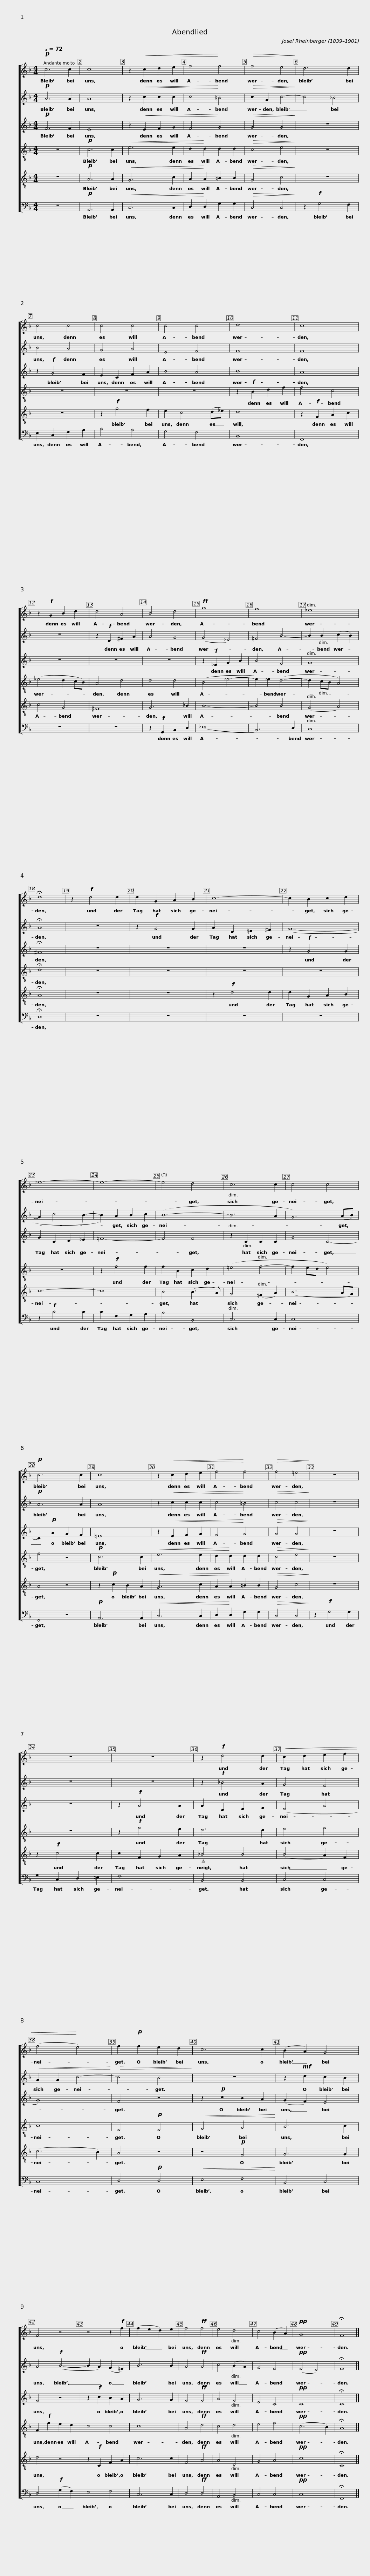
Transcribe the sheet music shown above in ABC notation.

X:1
%%score [ 1 2 3 4 5 6 ]
L:1/8
Q:1/4=72
M:4/4
I:linebreak $
K:F
V:1 treble
V:2 treble
V:3 treble
V:4 treble-8
V:5 treble-8
V:6 bass
V:1
!p! c6 c2 | c8 | z2!<(! c2 d2 e2 | f4!<)! f4 |!>(! f4 e4!>)! |$ %5
 d6 d2 | c4 c4 | c4 c4 | c4 c4 | d8 |$ %10
 c8 | z2!f! G2 B2 d2 | d4 A4 | B4 d4 |!ff! g8 | %15
 f8 |$ _e8 | !fermata!d8 |$ z2!f! d4 d2 | d2 G2 A2 B2 | %20
 c8- | c2 B2 c2 d2 | _e8- |$ e8- | e4 d4 | %25
 c6 c2 | c4 c4 |!p! c6 c2 |$ c8 | z2!<(! c2 d2 e2 | %30
 f4!<)! f4 |!>(! f4 !courtesy!=e4!>)! | z8 | z8 |$ z8 | %35
 z2!f! d4 d2 |!<(! c2 d2 e2 f2 | (f4!<)! e4) | f2!p! f2 e2 d2 |$ c6 c2 | %40
 (B2 A2) G4 | F4 z4 | z4 z2!f! f2 | (f2 e2 d2) e2 |$ f4!ff! f4 | %45
 e4 d4 | c4 (B2 A2) |!pp! G8 | !fermata!F8 |] %49
V:2
!p! A6 A2 | A8 | z2!<(! c2 c2 c2 | c4!<)! =B4 |!>(! c2 G2 c4-!>)! |$ %5
 c4 !courtesy!_B4 | B4 A4 | G4 A4 | E4 F4 | F8 |$ %10
 F8 | z8 | z2!f! D2 ^F2 A2 | A4 G4 | (G4 _E4) | %15
 !courtesy!=F4 B4- |$ B2 B2 (c2 B2) | !fermata!A8 |$ z8 | z2!f! G4 G2 | %20
 A2 D2 !courtesy!=E2 ^F2 | (G8- | G2 c4 B2- |$ B2) A2 B2 c2 | (B8- | %25
 B6 A2 | G6) (AB) |!p! A6 A2 |$ A8 | z2!<(! c2 c2 c2 | %30
 c4!<)! =B4 |!>(! c4 c4!>)! | z8 | z8 |$ z8 | %35
 z2!f! !courtesy!_B4 A2 | G4 F4 |!<(! G2 G2 c4-!<)! |!>(! c4 B4!>)! |$ z8 | %40
 z2!mf! d2 c2 B2 | A4!f! (B4- | B2 A2) (G2 !courtesy!=F2) | B6 B2 |$ A4!ff! A4 | %45
 c4 (B2 A2) | G4 F4 |!pp! (F4 E4) | !fermata!F8 |] %49
V:3
!p! F6 F2 | E8 | z2!<(! E2 F2 G2 | F4!<)! G4 |!>(! G4 G4!>)! |$ %5
 z8 | z2!f! G4 F2 | E2 C2 F2 A2 | B4 A4 | B8 |$ %10
 A8 | z8 | z8 | z8 | z2!f! _E2 G2 B2 | %15
 B4 F4 |$ G8 | !fermata!^F8 |$ z8 | z8 | %20
 z8 | z2!f! G4 G2 | G2 C2 D2 _E2 |$ !courtesy!=F8- | F4 F4 | %25
 z2 C2 C2 C2 | G4 C4- | C2!p! A2 G2 F2 |$ !courtesy!=E8 | z2!<(! E2 F2 G2 | %30
 F4!<)! G4 |!>(! G4 G4!>)! | z8 | z8 |$ z2!f! A4 A2 | %35
 A2 D2 E2 F2 | (E4 A4 | G8) | F4 z4 |$ z2!p! c2 B2 A2 | %40
 (G2 F2) E4 | F4 z4 | z2!f! c2 B2 A2 | G6 G2 |$ F4!ff! F4 | %45
 A4 F4 | E4 C4 |!pp! C8 | !fermata!C8 |] %49
V:4
 z8 |!p! c6 c2 |!<(! e6 e2 | d2!<)! d2 d2 d2 |!>(! c4 e4!>)! |$ %5
 z8 | z8 | z8 | z8 | z2!f! B2 d2 f2 |$ %10
 f4 c4 | (_e4 d2 cB) | A4 d4 | d4 d4 | (B4 _e4- | %15
 e2) _e2 (d4- |$ d2 cB A4) | !fermata!d8 |$ z8 | z8 | %20
 z8 | z8 | z8 |$ z2!f! f4 f2 | f2 B2 c2 d2 | %25
 (!courtesy!=e4 f4- | f2 ed e4) | f4 z4 |$!p! c6 c2 |!<(! e6 e2 | %30
 d2!<)! d2 d2 d2 |!>(! c4 e4!>)! | z8 | z8 |$ z2!f! f4 e2 | %35
 d6 d2 | e4 f4 | c8 | F4!p! F4 |$!<(! G4 A4!<)! | %40
 B6 c2 | F2!f! f2 e2 d2 | c4 c4 | c8 |$ A4!ff! d4 | %45
 c4 d4 | e4 f4 |!pp! (c6 B2) | !fermata!A8 |] %49
V:5
 z8 |!p! A6 A2 |!<(! G6 c2 | A2!<)! A2 =B2 B2 |!>(! G4 c4!>)! |$ %5
 z8 | z8 | z2!f! g4 f2 | e2 c4 (d_e) | d8 |$ %10
 z2!f! F2 A2 c2 | c4 G4 | ^F8 | G6 !courtesy!_B2 | B8- | %15
 B4 B4 |$ (G4 A4) | !fermata!A8 |$ z8 | z8 | %20
 z2!f! d4 d2 | d2 G2 A2 B2 | c8- |$ c8 | B4 (B3 A) | %25
 G4 (!courtesy!=F2 A2) | (B6 AG) | A4 z4 |$ z2!p! c2 B2 A2 |!<(! G6 c2 | %30
 A2!<)! A2 =B2 B2 |!>(! G4 c4!>)! | z8 | z2!f! c4 c2 |$ c2 F2 G2 A2 | %35
 !courtesy!_B4 B4 | (B4 A2) F2 | (c6 B2) | A4 z4 |$ z4!p! F4 | %40
 G6 G2 | d4 z4 | z2!f! C2 F2 A2 | c6 c2 |$ F4!ff! A4 | %45
 A4 D4 | G4 A4 |!pp! c8 | !fermata!C8 |] %49
V:6
 z8 |!p! A,,6 A,,2 |!<(! C,6 C,2 | D,2!<)! D,2 G,2 G,2 |!>(! C,4 C,4!>)! |$ %5
 z2!f! G,4 F,2 | E,2 C,2 F,2 A,2 | B,4 A,4 | G,4 F,4 | B,,8 |$ %10
 F,,8 | z8 | z8 | z2!f! G,,2 B,,2 D,2 | (_E,8 | %15
 B,,6) D,2 |$ C,8 | !fermata!D,8 |$ z8 | z8 | %20
 z8 | z8 | z2!f! C4 C2 |$ C2 F,2 G,2 A,2 | B,4 B,,4 | %25
 C,6 C,2 | C,8 | F,,4 z4 |$!p! A,,6 A,,2 |!<(! C,6 C,2 | %30
 D,2!<)! D,2 G,2 G,2 |!>(! C,4 C,4!>)! | z2!f! G,4 G,2 | G,2 C,2 D,2 !courtesy!=E,2 |$ F,8 | %35
 B,,4 B,,4 | C,4 C,4 | C,8 | D,4!p! D,4 |$!<(! E,4 F,4!<)! | %40
 B,,4 C,4 | D,4!f! (G,2 F,2) | E,4 F,4 | C,6 C,2 |$ D,4!ff! D,4 | %45
 A,,4 B,,4 | C,4 C,4 |!pp! C,8 | !fermata!F,,8 |] %49
